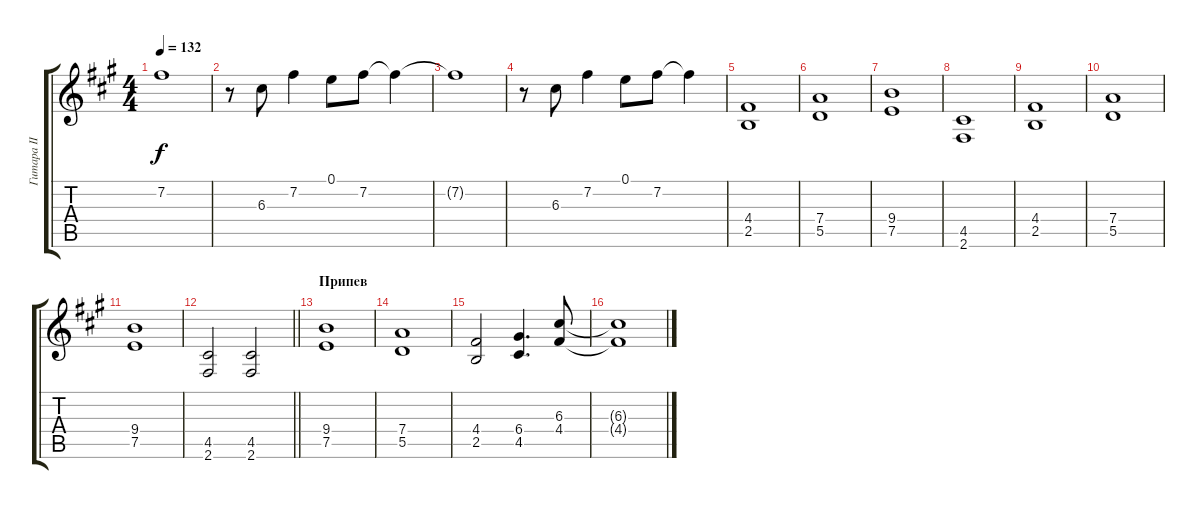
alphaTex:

\track ("Гитара II" "Гитара II") {instrument distortionguitar}
\staff {score tabs}
\tuning (E4 B3 G3 D3 A2 E2) {hide}
\ts (4 4)
\tempo 132
\clef g2
\ks a
7.2{t}.1{dy f} |
r.8 6.3.8 7.2.4 0.1.8 7.2.8 7.2{t}.4 |
7.2{t}.1 |
r.8 6.3.8 7.2.4 0.1.8 7.2.8 7.2{t}.4 |
(4.4 2.5).1{instrument distortionguitar} |
(7.4 5.5).1 |
(9.4 7.5).1 |
(4.5 2.6).1 |
(4.4 2.5).1 |
(7.4 5.5).1 |
(9.4 7.5).1 |
\barLineRight lightlight
(4.5 2.6).2 (4.5 2.6).2 |
\section ("" "Припев")
(9.4 7.5).1 |
(7.4 5.5).1 |
(4.4 2.5).2 (6.4 4.5).4{d} (6.3 4.4).8 |
(6.3{t} 4.4{t}).1
